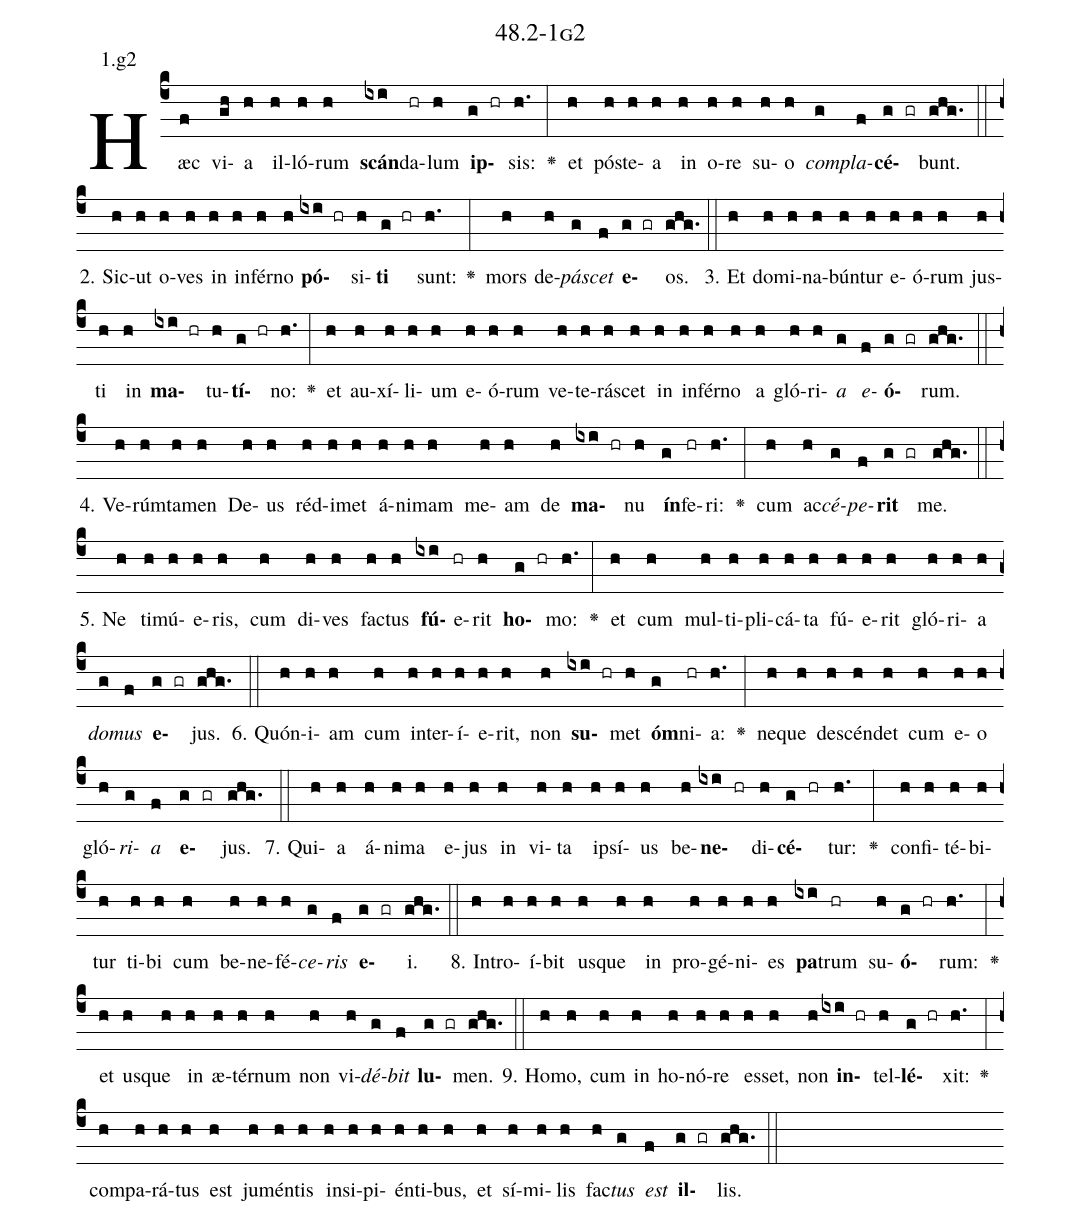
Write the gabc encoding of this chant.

name: 48.2-1g2;
annotation: 1.g2;
%%
(c4)Hæc(f) vi(gh)a(h) il(h)ló(h)rum(h) <b>scán</b>(ixi)da(hr)lum(h) <b>ip</b>(g hr)sis:(h.) <v>\greheightstar</v>(:) et(h) póst(h)e(h)a(h) in(h) o(h)re(h) su(h)o(h) <i>com</i>(g)<i>pla</i>(f)<b>cé</b>(g gr)bunt.(ghg.) (::)
2. Sic(h)ut(h) o(h)ves(h) in(h) in(h)fér(h)no(h) <b>pó</b>(ixi hr)si(h)<b>ti</b>(g hr) sunt:(h.) <v>\greheightstar</v>(:) mors(h) de(h)<i>pá</i>(g)<i>scet</i>(f) <b>e</b>(g gr)os.(ghg.) (::)
3. Et(h) do(h)mi(h)na(h)bún(h)tur(h) e(h)ó(h)rum(h) jus(h)ti(h) in(h) <b>ma</b>(ixi hr)tu(h)<b>tí</b>(g hr)no:(h.) <v>\greheightstar</v>(:) et(h) au(h)xí(h)li(h)um(h) e(h)ó(h)rum(h) ve(h)te(h)rá(h)scet(h) in(h) in(h)fér(h)no(h) a(h) gló(h)ri(h)<i>a</i>(g) <i>e</i>(f)<b>ó</b>(g gr)rum.(ghg.) (::)
4. Ve(h)rúm(h)ta(h)men(h) De(h)us(h) réd(h)i(h)met(h) á(h)ni(h)mam(h) me(h)am(h) de(h) <b>ma</b>(ixi hr)nu(h) <b>ín</b>(g)fe(hr)ri:(h.) <v>\greheightstar</v>(:) cum(h) ac(h)<i>cé</i>(g)<i>pe</i>(f)<b>rit</b>(g gr) me.(ghg.) (::)
5. Ne(h) ti(h)mú(h)e(h)ris,(h) cum(h) di(h)ves(h) fac(h)tus(h) <b>fú</b>(ixi)e(hr)rit(h) <b>ho</b>(g hr)mo:(h.) <v>\greheightstar</v>(:) et(h) cum(h) mul(h)ti(h)pli(h)cá(h)ta(h) fú(h)e(h)rit(h) gló(h)ri(h)a(h) <i>do</i>(g)<i>mus</i>(f) <b>e</b>(g gr)jus.(ghg.) (::)
6. Quón(h)i(h)am(h) cum(h) in(h)ter(h)í(h)e(h)rit,(h) non(h) <b>su</b>(ixi hr)met(h) <b>óm</b>(g)ni(hr)a:(h.) <v>\greheightstar</v>(:) ne(h)que(h) de(h)scén(h)det(h) cum(h) e(h)o(h) gló(h)<i>ri</i>(g)<i>a</i>(f) <b>e</b>(g gr)jus.(ghg.) (::)
7. Qui(h)a(h) á(h)ni(h)ma(h) e(h)jus(h) in(h) vi(h)ta(h) ip(h)sí(h)us(h) be(h)<b>ne</b>(ixi hr)di(h)<b>cé</b>(g hr)tur:(h.) <v>\greheightstar</v>(:) con(h)fi(h)té(h)bi(h)tur(h) ti(h)bi(h) cum(h) be(h)ne(h)fé(h)<i>ce</i>(g)<i>ris</i>(f) <b>e</b>(g gr)i.(ghg.) (::)
8. In(h)tro(h)í(h)bit(h) us(h)que(h) in(h) pro(h)gé(h)ni(h)es(h) <b>pa</b>(ixi)trum(hr) su(h)<b>ó</b>(g hr)rum:(h.) <v>\greheightstar</v>(:) et(h) us(h)que(h) in(h) æ(h)tér(h)num(h) non(h) vi(h)<i>dé</i>(g)<i>bit</i>(f) <b>lu</b>(g gr)men.(ghg.) (::)
9. Ho(h)mo,(h) cum(h) in(h) ho(h)nó(h)re(h) es(h)set,(h) non(h) <b>in</b>(ixi hr)tel(h)<b>lé</b>(g hr)xit:(h.) <v>\greheightstar</v>(:) com(h)pa(h)rá(h)tus(h) est(h) ju(h)mén(h)tis(h) in(h)si(h)pi(h)én(h)ti(h)bus,(h) et(h) sí(h)mi(h)lis(h) fac(h)<i>tus</i>(g) <i>est</i>(f) <b>il</b>(g gr)lis.(ghg.) (::)
